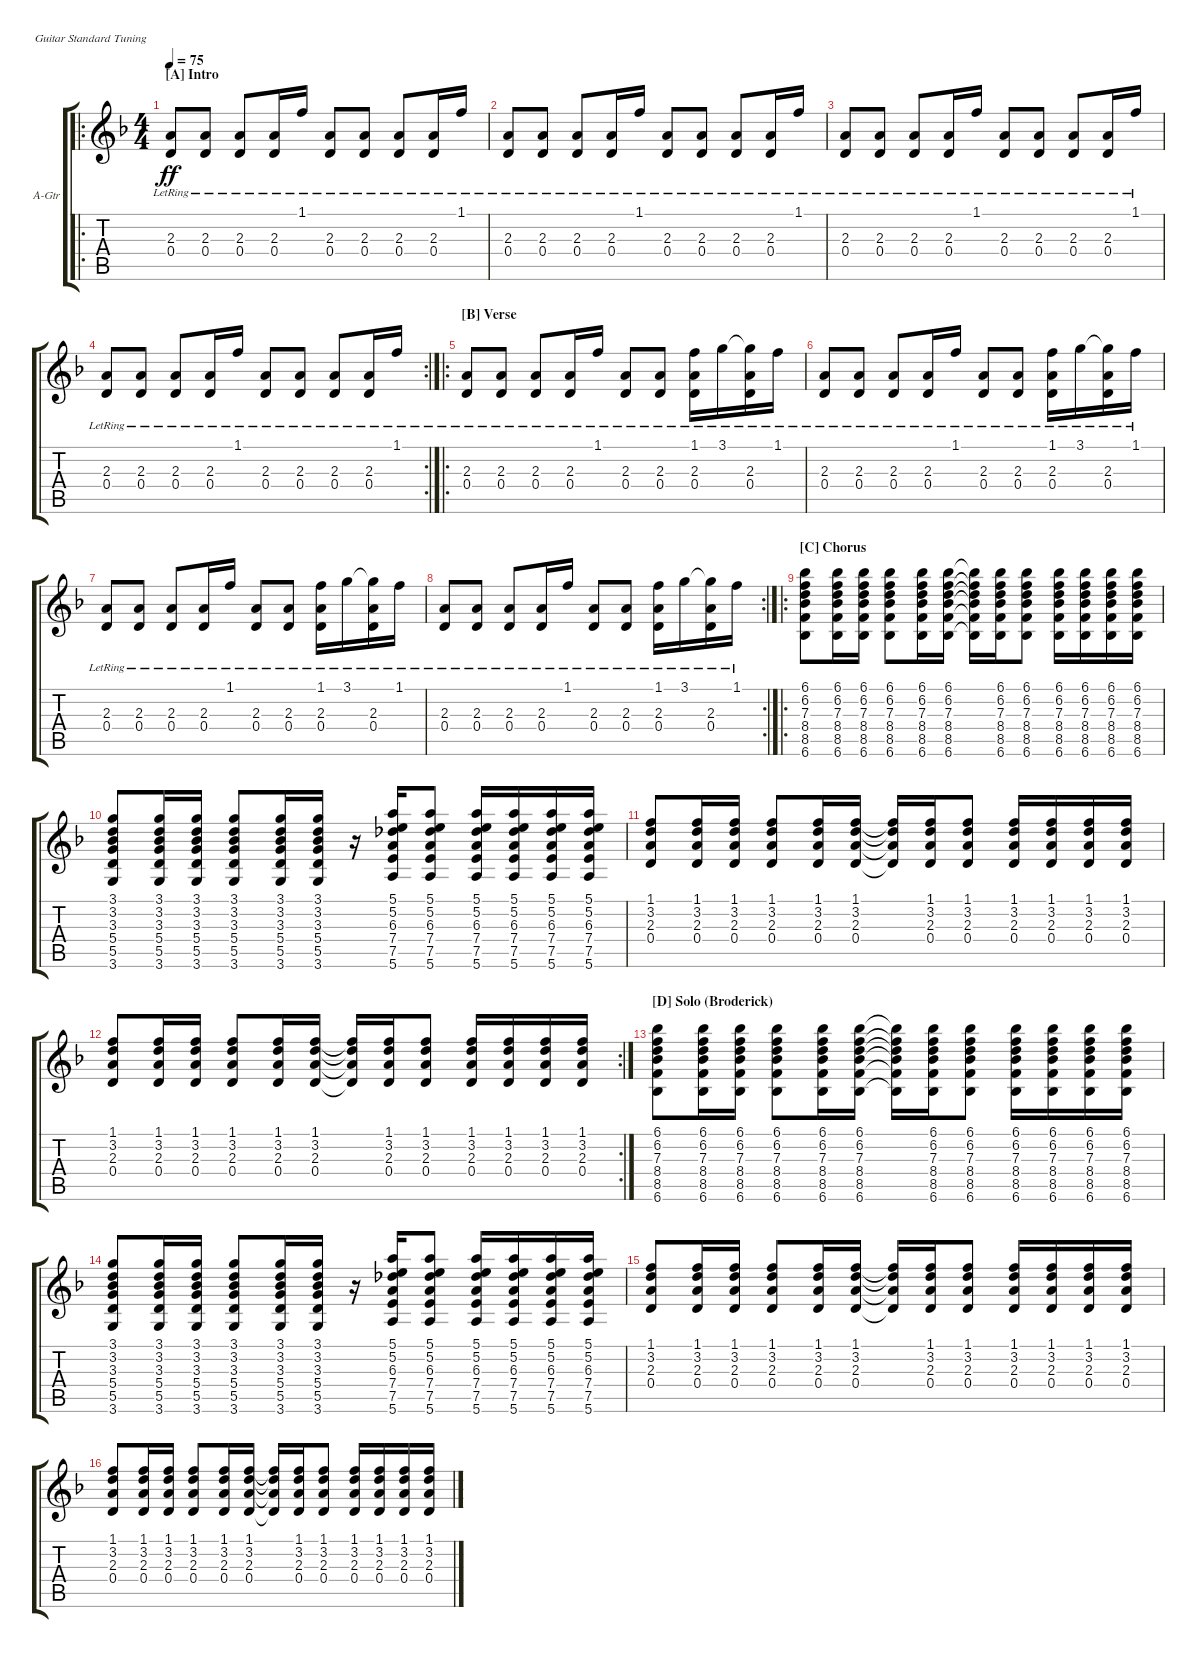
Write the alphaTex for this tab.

\bracketExtendMode groupsimilarinstruments
\firstSystemTrackNameOrientation horizontal
\otherSystemsTrackNameOrientation horizontal
\track ("Rhythm 2 (Acoustic Steel)" "A-Gtr") {instrument acousticguitarsteel}
\staff {score tabs}
\tuning (E4 B3 G3 D3 A2 E2)
\ro
\ts (4 4)
\section ("A" "Intro")
\tempo 75
\clef g2
\ks dminor
(2.3{lr} 0.4{lr}).8{dy ff instrument acousticguitarsteel} (2.3{lr} 0.4{lr}).8 (2.3{lr} 0.4{lr}).8 (2.3{lr} 0.4{lr}).16 1.1{lr}.16 (2.3{lr} 0.4{lr}).8 (2.3{lr} 0.4{lr}).8 (2.3{lr} 0.4{lr}).8 (2.3{lr} 0.4{lr}).16 1.1{lr}.16 |
(2.3{lr} 0.4{lr}).8 (2.3{lr} 0.4{lr}).8 (2.3{lr} 0.4{lr}).8 (2.3{lr} 0.4{lr}).16 1.1{lr}.16 (2.3{lr} 0.4{lr}).8 (2.3{lr} 0.4{lr}).8 (2.3{lr} 0.4{lr}).8 (2.3{lr} 0.4{lr}).16 1.1{lr}.16 |
(2.3{lr} 0.4{lr}).8 (2.3{lr} 0.4{lr}).8 (2.3{lr} 0.4{lr}).8 (2.3{lr} 0.4{lr}).16 1.1{lr}.16 (2.3{lr} 0.4{lr}).8 (2.3{lr} 0.4{lr}).8 (2.3{lr} 0.4{lr}).8 (2.3{lr} 0.4{lr}).16 1.1{lr}.16 |
\rc 2
(2.3{lr} 0.4{lr}).8 (2.3{lr} 0.4{lr}).8 (2.3{lr} 0.4{lr}).8 (2.3{lr} 0.4{lr}).16 1.1{lr}.16 (2.3{lr} 0.4{lr}).8 (2.3{lr} 0.4{lr}).8 (2.3{lr} 0.4{lr}).8 (2.3{lr} 0.4{lr}).16 1.1{lr}.16 |
\ro
\section ("B" "Verse")
(2.3{lr} 0.4{lr}).8 (2.3{lr} 0.4{lr}).8 (2.3{lr} 0.4{lr}).8 (2.3{lr} 0.4{lr}).16 1.1{lr}.16 (2.3{lr} 0.4{lr}).8 (2.3{lr} 0.4{lr}).8 (1.1{lr} 2.3{lr} 0.4{lr}).16 3.1{lr}.16 (3.1{lr t} 2.3{lr} 0.4{lr}).16 1.1{lr}.16 |
(2.3{lr} 0.4{lr}).8 (2.3{lr} 0.4{lr}).8 (2.3{lr} 0.4{lr}).8 (2.3{lr} 0.4{lr}).16 1.1{lr}.16 (2.3{lr} 0.4{lr}).8 (2.3{lr} 0.4{lr}).8 (1.1{lr} 2.3{lr} 0.4{lr}).16 3.1{lr}.16 (3.1{lr t} 2.3{lr} 0.4{lr}).16 1.1{lr}.16 |
(2.3{lr} 0.4{lr}).8 (2.3{lr} 0.4{lr}).8 (2.3{lr} 0.4{lr}).8 (2.3{lr} 0.4{lr}).16 1.1{lr}.16 (2.3{lr} 0.4{lr}).8 (2.3{lr} 0.4{lr}).8 (1.1{lr} 2.3{lr} 0.4{lr}).16 3.1{lr}.16 (3.1{lr t} 2.3{lr} 0.4{lr}).16 1.1{lr}.16 |
\rc 2
(2.3{lr} 0.4{lr}).8 (2.3{lr} 0.4{lr}).8 (2.3{lr} 0.4{lr}).8 (2.3{lr} 0.4{lr}).16 1.1{lr}.16 (2.3{lr} 0.4{lr}).8 (2.3{lr} 0.4{lr}).8 (1.1{lr} 2.3{lr} 0.4{lr}).16 3.1{lr}.16 (3.1{lr t} 2.3{lr} 0.4{lr}).16 1.1{lr}.16 |
\ro
\section ("C" "Chorus")
(6.1 6.2 7.3 8.4 8.5 6.6).8 (6.1 6.2 7.3 8.4 8.5 6.6).16 (6.1 6.2 7.3 8.4 8.5 6.6).16 (6.1 6.2 7.3 8.4 8.5 6.6).8 (6.1 6.2 7.3 8.4 8.5 6.6).16 (6.1 6.2 7.3 8.4 8.5 6.6).16 (6.1{t} 6.2{t} 7.3{t} 8.4{t} 8.5{t} 6.6{t}).16 (6.1 6.2 7.3 8.4 8.5 6.6).16 (6.1 6.2 7.3 8.4 8.5 6.6).8 (6.1 6.2 7.3 8.4 8.5 6.6).16 (6.1 6.2 7.3 8.4 8.5 6.6).16 (6.1 6.2 7.3 8.4 8.5 6.6).16 (6.1 6.2 7.3 8.4 8.5 6.6).16 |
(3.1 3.2 3.3 5.4 5.5 3.6).8 (3.1 3.2 3.3 5.4 5.5 3.6).16 (3.1 3.2 3.3 5.4 5.5 3.6).16 (3.1 3.2 3.3 5.4 5.5 3.6).8 (3.1 3.2 3.3 5.4 5.5 3.6).16 (3.1 3.2 3.3 5.4 5.5 3.6).16 r.16 (5.1 5.2 6.3 7.4 7.5 5.6).16 (5.1 5.2 6.3 7.4 7.5 5.6).8 (5.1 5.2 6.3 7.4 7.5 5.6).16 (5.1 5.2 6.3 7.4 7.5 5.6).16 (5.1 5.2 6.3 7.4 7.5 5.6).16 (5.1 5.2 6.3 7.4 7.5 5.6).16 |
(1.1 3.2 2.3 0.4).8 (1.1 3.2 2.3 0.4).16 (1.1 3.2 2.3 0.4).16 (1.1 3.2 2.3 0.4).8 (1.1 3.2 2.3 0.4).16 (1.1 3.2 2.3 0.4).16 (1.1{t} 3.2{t} 2.3{t} 0.4{t}).16 (1.1 3.2 2.3 0.4).16 (1.1 3.2 2.3 0.4).8 (1.1 3.2 2.3 0.4).16 (1.1 3.2 2.3 0.4).16 (1.1 3.2 2.3 0.4).16 (1.1 3.2 2.3 0.4).16 |
\rc 2
(1.1 3.2 2.3 0.4).8 (1.1 3.2 2.3 0.4).16 (1.1 3.2 2.3 0.4).16 (1.1 3.2 2.3 0.4).8 (1.1 3.2 2.3 0.4).16 (1.1 3.2 2.3 0.4).16 (1.1{t} 3.2{t} 2.3{t} 0.4{t}).16 (1.1 3.2 2.3 0.4).16 (1.1 3.2 2.3 0.4).8 (1.1 3.2 2.3 0.4).16 (1.1 3.2 2.3 0.4).16 (1.1 3.2 2.3 0.4).16 (1.1 3.2 2.3 0.4).16 |
\section ("D" "Solo (Broderick)")
(6.1 6.2 7.3 8.4 8.5 6.6).8 (6.1 6.2 7.3 8.4 8.5 6.6).16 (6.1 6.2 7.3 8.4 8.5 6.6).16 (6.1 6.2 7.3 8.4 8.5 6.6).8 (6.1 6.2 7.3 8.4 8.5 6.6).16 (6.1 6.2 7.3 8.4 8.5 6.6).16 (6.1{t} 6.2{t} 7.3{t} 8.4{t} 8.5{t} 6.6{t}).16 (6.1 6.2 7.3 8.4 8.5 6.6).16 (6.1 6.2 7.3 8.4 8.5 6.6).8 (6.1 6.2 7.3 8.4 8.5 6.6).16 (6.1 6.2 7.3 8.4 8.5 6.6).16 (6.1 6.2 7.3 8.4 8.5 6.6).16 (6.1 6.2 7.3 8.4 8.5 6.6).16 |
(3.1 3.2 3.3 5.4 5.5 3.6).8 (3.1 3.2 3.3 5.4 5.5 3.6).16 (3.1 3.2 3.3 5.4 5.5 3.6).16 (3.1 3.2 3.3 5.4 5.5 3.6).8 (3.1 3.2 3.3 5.4 5.5 3.6).16 (3.1 3.2 3.3 5.4 5.5 3.6).16 r.16 (5.1 5.2 6.3 7.4 7.5 5.6).16 (5.1 5.2 6.3 7.4 7.5 5.6).8 (5.1 5.2 6.3 7.4 7.5 5.6).16 (5.1 5.2 6.3 7.4 7.5 5.6).16 (5.1 5.2 6.3 7.4 7.5 5.6).16 (5.1 5.2 6.3 7.4 7.5 5.6).16 |
(1.1 3.2 2.3 0.4).8 (1.1 3.2 2.3 0.4).16 (1.1 3.2 2.3 0.4).16 (1.1 3.2 2.3 0.4).8 (1.1 3.2 2.3 0.4).16 (1.1 3.2 2.3 0.4).16 (1.1{t} 3.2{t} 2.3{t} 0.4{t}).16 (1.1 3.2 2.3 0.4).16 (1.1 3.2 2.3 0.4).8 (1.1 3.2 2.3 0.4).16 (1.1 3.2 2.3 0.4).16 (1.1 3.2 2.3 0.4).16 (1.1 3.2 2.3 0.4).16 |
(1.1 3.2 2.3 0.4).8 (1.1 3.2 2.3 0.4).16 (1.1 3.2 2.3 0.4).16 (1.1 3.2 2.3 0.4).8 (1.1 3.2 2.3 0.4).16 (1.1 3.2 2.3 0.4).16 (1.1{t} 3.2{t} 2.3{t} 0.4{t}).16 (1.1 3.2 2.3 0.4).16 (1.1 3.2 2.3 0.4).8 (1.1 3.2 2.3 0.4).16 (1.1 3.2 2.3 0.4).16 (1.1 3.2 2.3 0.4).16 (1.1 3.2 2.3 0.4).16
